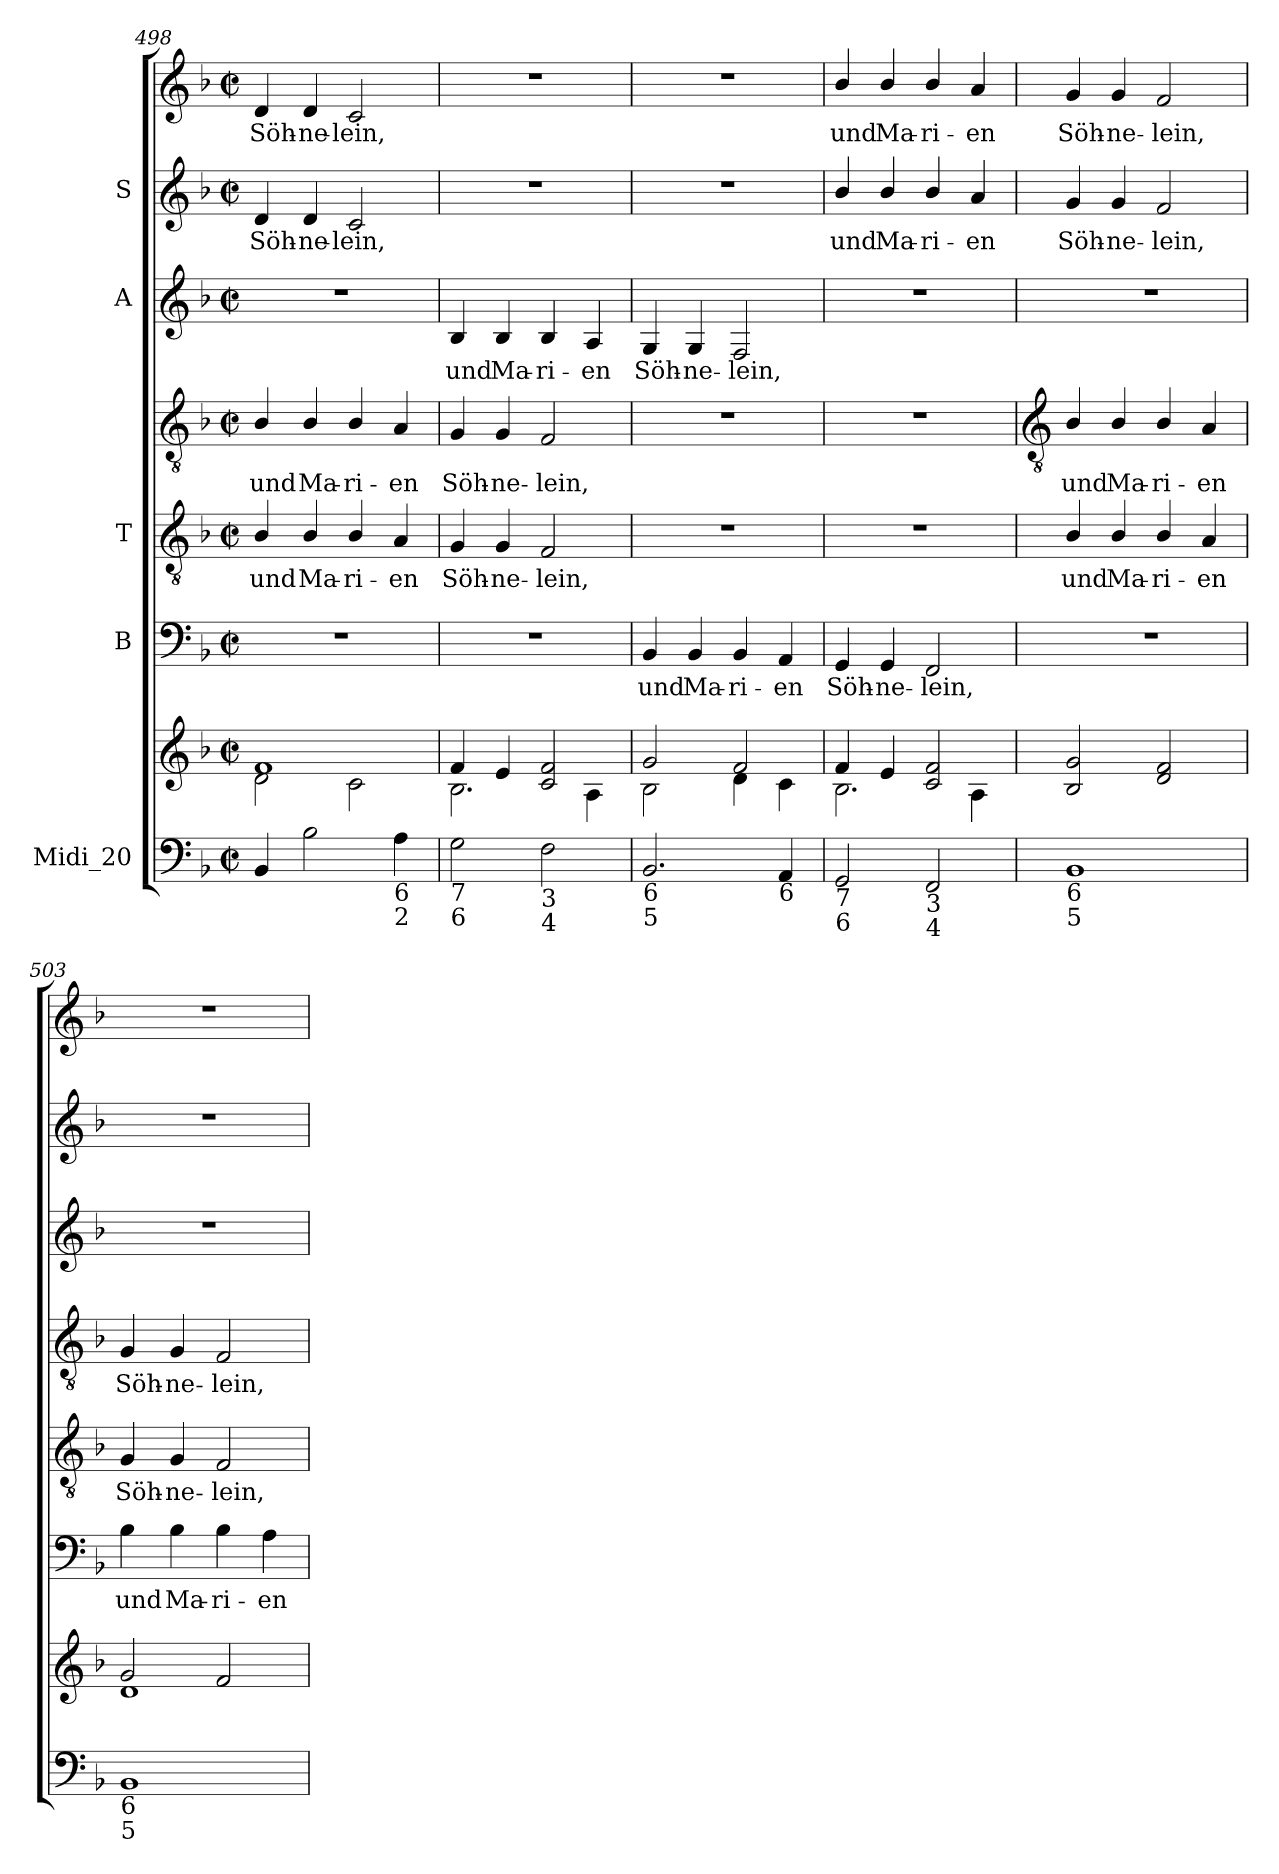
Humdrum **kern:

**kern	**kern	**kern	**text	**kern	**text	**kern	**text	**kern	**text	**kern	**text	**kern	**text
*part5	*part5	*part4	*part4	*part3	*part3	*part3	*part3	*part2	*part2	*part1	*part1	*part1	*part1
*staff8	*staff7	*staff6	*staff6	*staff5	*staff5	*staff4	*staff4	*staff3	*staff3	*staff2	*staff2	*staff1	*staff1
*I"Midi_20	*	*I"B	*	*I"T	*	*	*	*I"A	*	*I"S	*	*	*
*clefF4	*clefG2	*clefF4	*	*clefGv2	*	*clefGv2	*	*clefG2	*	*clefG2	*	*clefG2	*
*k[b-]	*k[b-]	*k[b-]	*	*k[b-]	*	*k[b-]	*	*k[b-]	*	*k[b-]	*	*k[b-]	*
*F:	*F:	*F:	*	*F:	*	*F:	*	*F:	*	*F:	*	*F:	*
*M2/2	*M2/2	*M2/2	*	*M2/2	*	*M2/2	*	*M2/2	*	*M2/2	*	*M2/2	*
*met(c|)	*met(c|)	*met(c|)	*	*met(c|)	*	*met(c|)	*	*met(c|)	*	*met(c|)	*	*met(c|)	*
=498	=498	=498	=498	=498	=498	=498	=498	=498	=498	=498	=498	=498	=498
*	*^	*	*	*	*	*	*	*	*	*	*	*	*
!	!	!	!	!	!	!LO:LY:b	!	!LO:LY:b	!	!	!	!LO:LY:b	!	!LO:LY:b
4BB-	1f	2d\	1r	.	4B-/	und	4B-/	und	1r	.	4d	Söh-	4d	Söh-
!	!	!	!	!	!	!LO:LY:b	!	!LO:LY:b	!	!	!	!LO:LY:b	!	!LO:LY:b
2B-	.	.	.	.	4B-/	Ma-	4B-/	Ma-	.	.	4d	-ne-	4d	-ne-
!	!	!	!	!	!	!LO:LY:b	!	!LO:LY:b	!	!	!	!LO:LY:b	!	!LO:LY:b
.	.	2c\	.	.	4B-/	-ri-	4B-/	-ri-	.	.	2c	-lein,	2c	-lein,
!LO:TX:b:t=6	!	!	!	!	!	!	!	!	!	!	!	!	!	!
!LO:TX:b:t=2	!	!	!	!	!	!	!	!	!	!	!	!	!	!
!	!	!	!	!	!	!LO:LY:b	!	!LO:LY:b	!	!	!	!	!	!
4A	.	.	.	.	4A	-en	4A	-en	.	.	.	.	.	.
=499	=499	=499	=499	=499	=499	=499	=499	=499	=499	=499	=499	=499	=499	=499
!LO:TX:b:t=7	!	!	!	!	!	!	!	!	!	!	!	!	!	!
!LO:TX:b:t=6	!	!	!	!	!	!	!	!	!	!	!	!	!	!
!	!	!	!	!	!	!LO:LY:b	!	!LO:LY:b	!	!LO:LY:b	!	!	!	!
2G	4f	2.B-\	1r	.	4G	Söh-	4G	Söh-	4B-	und	1r	.	1r	.
!	!	!	!	!	!	!LO:LY:b	!	!LO:LY:b	!	!LO:LY:b	!	!	!	!
.	4e	.	.	.	4G	-ne-	4G	-ne-	4B-	Ma-	.	.	.	.
!LO:TX:b:t=3	!	!	!	!	!	!	!	!	!	!	!	!	!	!
!LO:TX:b:t=4	!	!	!	!	!	!	!	!	!	!	!	!	!	!
!	!	!	!	!	!	!LO:LY:b	!	!LO:LY:b	!	!LO:LY:b	!	!	!	!
2F	2c 2f	.	.	.	2F	-lein,	2F	-lein,	4B-	-ri-	.	.	.	.
!	!	!	!	!	!	!	!	!	!	!LO:LY:b	!	!	!	!
.	.	4A\	.	.	.	.	.	.	4A	-en	.	.	.	.
=500	=500	=500	=500	=500	=500	=500	=500	=500	=500	=500	=500	=500	=500	=500
!LO:TX:b:t=6	!	!	!	!	!	!	!	!	!	!	!	!	!	!
!LO:TX:b:t=5	!	!	!	!	!	!	!	!	!	!	!	!	!	!
!	!	!	!	!LO:LY:b	!	!	!	!	!	!LO:LY:b	!	!	!	!
2.BB-	2g	2B-\	4BB-	und	1r	.	1r	.	4G	Söh-	1r	.	1r	.
!	!	!	!	!LO:LY:b	!	!	!	!	!	!LO:LY:b	!	!	!	!
.	.	.	4BB-	Ma-	.	.	.	.	4G	-ne-	.	.	.	.
!	!	!	!	!LO:LY:b	!	!	!	!	!	!LO:LY:b	!	!	!	!
.	2f	4d\	4BB-	-ri-	.	.	.	.	2F	-lein,	.	.	.	.
!LO:TX:b:t=6	!	!	!	!	!	!	!	!	!	!	!	!	!	!
!	!	!	!	!LO:LY:b	!	!	!	!	!	!	!	!	!	!
4AA	.	4c\	4AA	-en	.	.	.	.	.	.	.	.	.	.
=501	=501	=501	=501	=501	=501	=501	=501	=501	=501	=501	=501	=501	=501	=501
!LO:TX:b:t=7	!	!	!	!	!	!	!	!	!	!	!	!	!	!
!LO:TX:b:t=6	!	!	!	!	!	!	!	!	!	!	!	!	!	!
!	!	!	!	!LO:LY:b	!	!	!	!	!	!	!	!LO:LY:b	!	!LO:LY:b
2GG	4f	2.B-\	4GG	Söh-	1r	.	1r	.	1r	.	4b-/	und	4b-/	und
!	!	!	!	!LO:LY:b	!	!	!	!	!	!	!	!LO:LY:b	!	!LO:LY:b
.	4e	.	4GG	-ne-	.	.	.	.	.	.	4b-/	Ma-	4b-/	Ma-
!LO:TX:b:t=3	!	!	!	!	!	!	!	!	!	!	!	!	!	!
!LO:TX:b:t=4	!	!	!	!	!	!	!	!	!	!	!	!	!	!
!	!	!	!	!LO:LY:b	!	!	!	!	!	!	!	!LO:LY:b	!	!LO:LY:b
2FF	2c 2f	.	2FF	-lein,	.	.	.	.	.	.	4b-/	-ri-	4b-/	-ri-
!	!	!	!	!	!	!	!	!	!	!	!	!LO:LY:b	!	!LO:LY:b
.	.	4A\	.	.	.	.	.	.	.	.	4a	-en	4a	-en
!!LO:LB:g=z
=502	=502	=502	=502	=502	=502	=502	=502	=502	=502	=502	=502	=502	=502	=502
*	*	*	*	*	*	*	*clefGv2	*	*	*	*	*	*	*
!LO:TX:b:t=6	!	!	!	!	!	!	!	!	!	!	!	!	!	!
!LO:TX:b:t=5	!	!	!	!	!	!	!	!	!	!	!	!	!	!
!	!	!	!	!	!	!LO:LY:b	!	!LO:LY:b	!	!	!	!LO:LY:b	!	!LO:LY:b
1BB-	2B- 2g	2ryy	1r	.	4B-/	und	4B-/	und	1r	.	4g	Söh-	4g	Söh-
!	!	!	!	!	!	!LO:LY:b	!	!LO:LY:b	!	!	!	!LO:LY:b	!	!LO:LY:b
.	.	.	.	.	4B-/	Ma-	4B-/	Ma-	.	.	4g	-ne-	4g	-ne-
!	!	!	!	!	!	!LO:LY:b	!	!LO:LY:b	!	!	!	!LO:LY:b	!	!LO:LY:b
.	2d 2f	2ryy	.	.	4B-/	-ri-	4B-/	-ri-	.	.	2f	-lein,	2f	-lein,
!	!	!	!	!	!	!LO:LY:b	!	!LO:LY:b	!	!	!	!	!	!
.	.	.	.	.	4A	-en	4A	-en	.	.	.	.	.	.
=503	=503	=503	=503	=503	=503	=503	=503	=503	=503	=503	=503	=503	=503	=503
!LO:TX:b:t=6	!	!	!	!	!	!	!	!	!	!	!	!	!	!
!LO:TX:b:t=5	!	!	!	!	!	!	!	!	!	!	!	!	!	!
!	!	!	!	!LO:LY:b	!	!LO:LY:b	!	!LO:LY:b	!	!	!	!	!	!
1BB-	2g	1d\	4B-	und	4G	Söh-	4G	Söh-	1r	.	1r	.	1r	.
!	!	!	!	!LO:LY:b	!	!LO:LY:b	!	!LO:LY:b	!	!	!	!	!	!
.	.	.	4B-	Ma-	4G	-ne-	4G	-ne-	.	.	.	.	.	.
!	!	!	!	!LO:LY:b	!	!LO:LY:b	!	!LO:LY:b	!	!	!	!	!	!
.	2f	.	4B-	-ri-	2F	-lein,	2F	-lein,	.	.	.	.	.	.
!	!	!	!	!LO:LY:b	!	!	!	!	!	!	!	!	!	!
.	.	.	4A	-en	.	.	.	.	.	.	.	.	.	.
*	*v	*v	*	*	*	*	*	*	*	*	*	*	*	*
=	=	=	=	=	=	=	=	=	=	=	=	=	=
*-	*-	*-	*-	*-	*-	*-	*-	*-	*-	*-	*-	*-	*-
